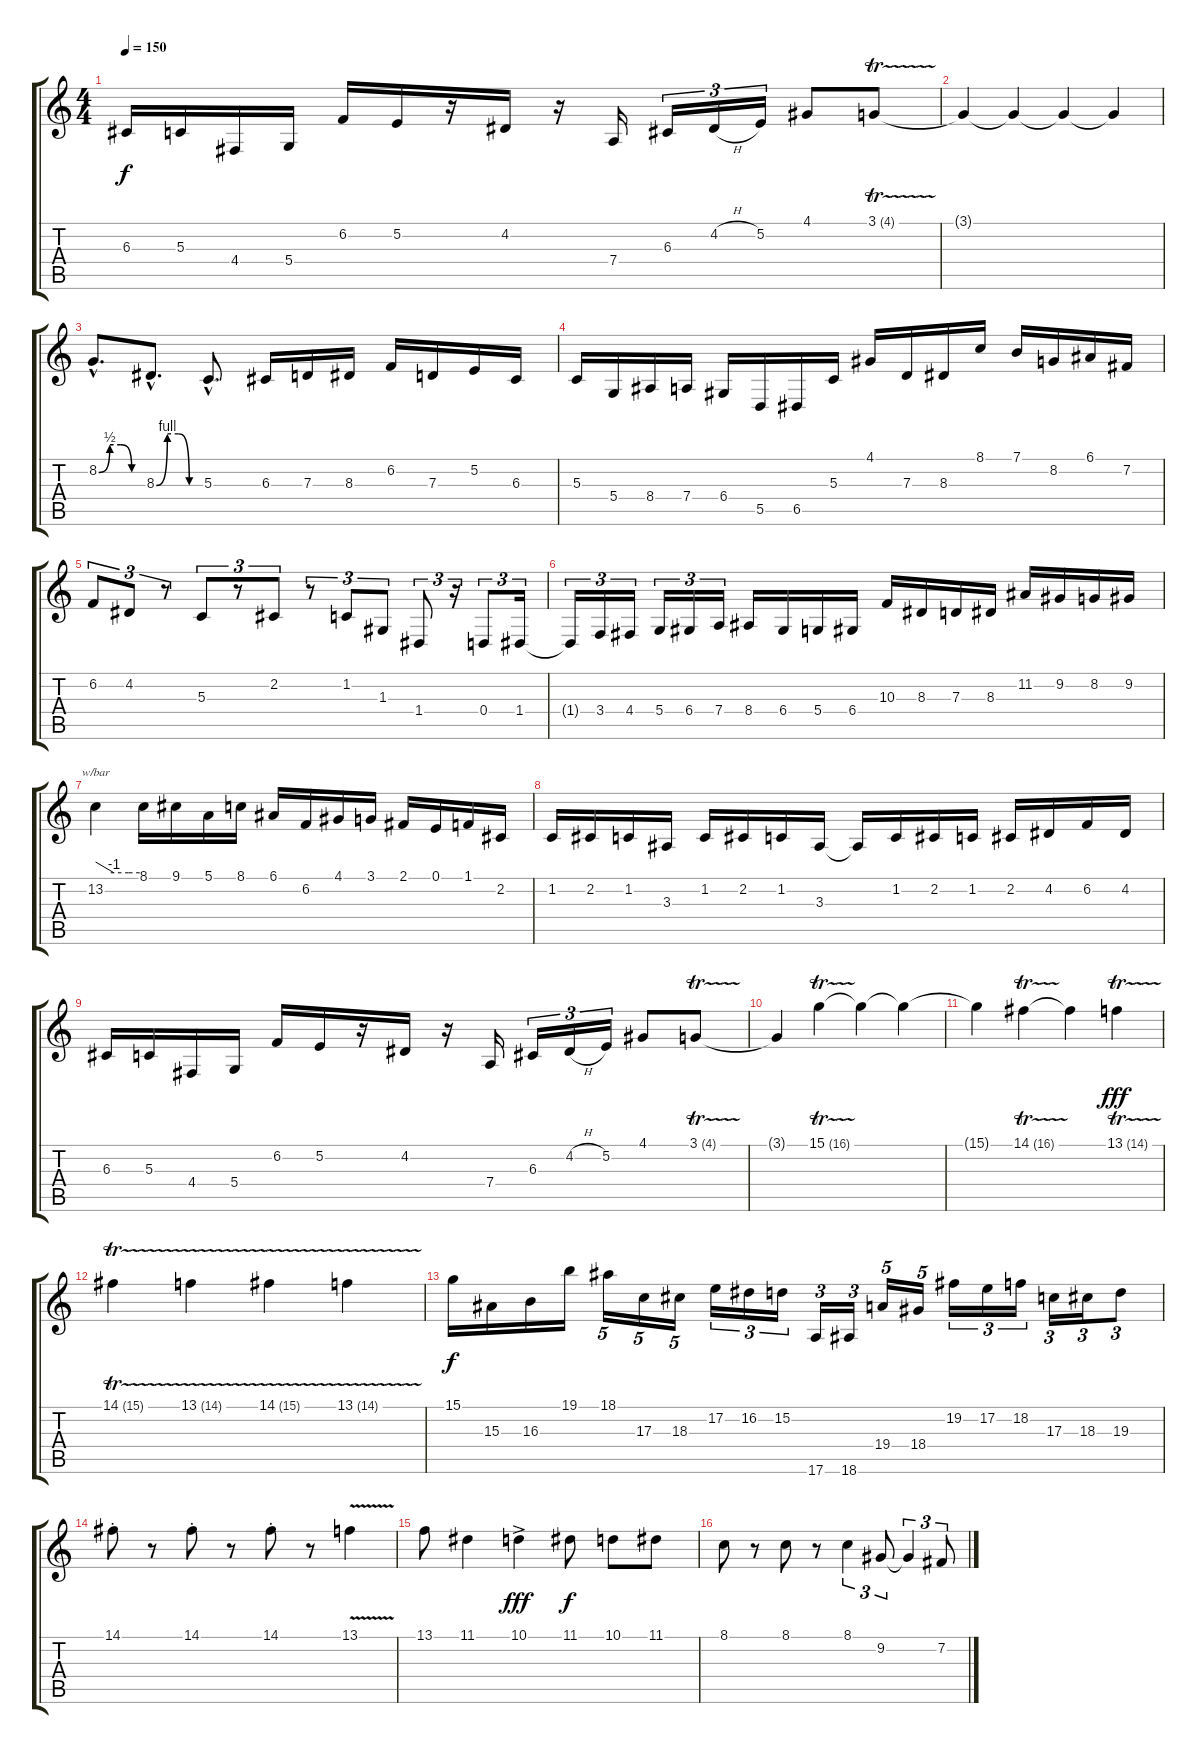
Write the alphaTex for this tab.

\track "" {instrument altosax}
\staff {score tabs}
\tuning (E4 B3 G3 D3 A2 E2) {hide}
\ts (4 4)
\tempo 150
\clef g2
\ks c
6.3.16{dy f} 5.3.16 4.4.16 5.4.16 6.2.16 5.2.16 r.16 4.2.16 r.16 7.4.16 6.3.16{tu (3 2)} 4.2{h}.16{tu (3 2)} 5.2.16{tu (3 2)} 4.1.8 3.1{tr (4 32)}.8 |
3.1{t}.4{volume 0} 3.1{t}.4{volume 15} 3.1{t}.4{volume 0} 3.1{t}.4{volume 16} |
8.2{be (custom 0 0 15 2 30 2 45 0 60 0) hac}.8{d} 8.3{be (custom 0 0 15 4 30 4 45 0 60 0) hac}.8{d} 5.3{hac}.8{d} 6.3.16 7.3.16 8.3.16 6.2.16 7.3.16 5.2.16 6.3.16 |
5.3.16 5.4.16 8.4.16 7.4.16 6.4.16 5.5.16 6.5.16 5.3.16 4.1.16 7.3.16 8.3.16 8.1.16 7.1.16 8.2.16 6.1.16 7.2.16 |
6.2.8{tu (3 2)} 4.2.8{tu (3 2)} r.8{tu (3 2)} 5.3.8{tu (3 2)} r.8{tu (3 2)} 2.2.8{tu (3 2)} r.8{tu (3 2)} 1.2.8{tu (3 2)} 1.3.8{tu (3 2)} 1.4.8{tu (3 2)} r.16{tu (3 2)} 0.4.8{tu (3 2)} 1.4.16{tu (3 2)} |
1.4{t}.16{tu (3 2)} 3.4.16{tu (3 2)} 4.4.16{tu (3 2)} 5.4.16{tu (3 2)} 6.4.16{tu (3 2)} 7.4.16{tu (3 2)} 8.4.16 6.4.16 5.4.16 6.4.16 10.3.16 8.3.16 7.3.16 8.3.16 11.2.16 9.2.16 8.2.16 9.2.16 |
13.2.4{tbe (custom default 0 0 25 -4 45 -4 60 -4)} 8.1.16 9.1.16 5.1.16 8.1.16 6.1.16 6.2.16 4.1.16 3.1.16 2.1.16 0.1.16 1.1.16 2.2.16 |
1.2.16 2.2.16 1.2.16 3.3.16 1.2.16 2.2.16 1.2.16 3.3.16 3.3{t}.16 1.2.16 2.2.16 1.2.16 2.2.16 4.2.16 6.2.16 4.2.16 |
6.3.16 5.3.16 4.4.16 5.4.16 6.2.16 5.2.16 r.16 4.2.16 r.16 7.4.16 6.3.16{tu (3 2)} 4.2{h}.16{tu (3 2)} 5.2.16{tu (3 2)} 4.1.8 3.1{tr (4 32)}.8 |
3.1{t}.4{volume 0} 15.1{tr (16 32)}.4{volume 15} 15.1{t}.4{volume 0} 15.1{t}.4{volume 16} |
15.1{t}.4{volume 0} 14.1{tr (16 32)}.4{volume 15} 14.1{t}.4{volume 0} 13.1{tr (14 32)}.4{dy fff volume 16} |
14.1{tr (15 32)}.4 13.1{tr (14 32)}.4 14.1{tr (15 32)}.4 13.1{tr (14 32)}.4 |
15.1.16{dy f} 15.3.16 16.3.16 19.1.16 18.1.16{tu (5 4)} 17.3.16{tu (5 4)} 18.3.16{tu (5 4)} 17.2.16{tu (3 2)} 16.2.16{tu (3 2)} 15.2.16{tu (3 2)} 17.6.16{tu (3 2)} 18.6.16{tu (3 2)} 19.4.16{tu (5 4)} 18.4.16{tu (5 4)} 19.2.16{tu (3 2)} 17.2.16{tu (3 2)} 18.2.16{tu (3 2)} 17.3.16{tu (3 2)} 18.3.16{tu (3 2)} 19.3.8{tu (3 2)} |
14.1{st}.8 r.8 14.1{st}.8 r.8 14.1{st}.8 r.8 13.1{v}.4 |
13.1.8 11.1.4 10.1{ac}.4{dy fff} 11.1.8{dy f} 10.1.8 11.1.8 |
8.1.8 r.8 8.1.8 r.8 8.1.4{tu (3 2)} 9.2.8{tu (3 2)} 9.2{t}.4{tu (3 2)} 7.2.8{tu (3 2)}
